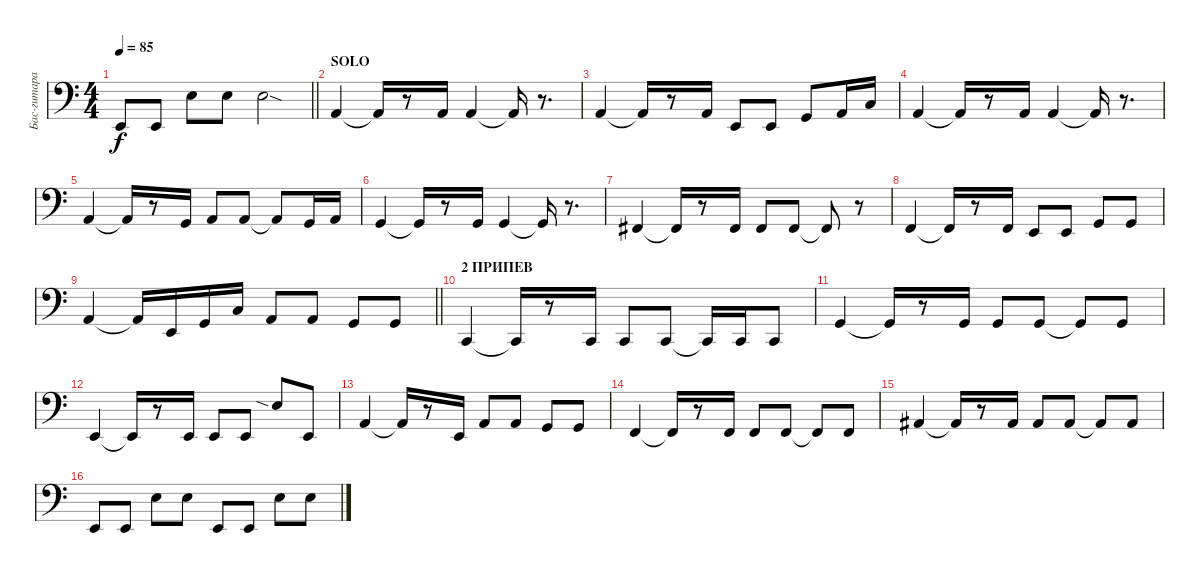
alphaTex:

\track ("Бас-гитара" "Бас-гитара") {instrument acousticguitarsteel}
\staff {score}
\tuning (G2 D2 A1 E1 B0) {hide}
\ts (4 4)
\tempo 85
\clef f4
\barLineRight lightlight
\ks c
0.4.8{dy f} 0.4.8 2.2.8 2.2.8 2.2{sod}.2 |
\section ("" "SOLO")
0.3.4 0.3{t}.16 r.8 0.3.16 0.3.4 0.3{t}.16 r.8{d} |
0.3.4 0.3{t}.16 r.8 0.3.16 0.4.8 0.4.8 3.4.8 0.3.16 3.3.16 |
0.3.4 0.3{t}.16 r.8 0.3.16 0.3.4 0.3{t}.16 r.8{d} |
0.3.4 0.3{t}.16 r.8 3.4.16 0.3.8 0.3.8 0.3{t}.8 3.4.16 0.3.16 |
3.4.4 3.4{t}.16 r.8 3.4.16 3.4.4 3.4{t}.16 r.8{d} |
2.4.4 2.4{t}.16 r.8 2.4.16 2.4.8 2.4.8 2.4{t}.8 r.8 |
1.4.4 1.4{t}.16 r.8 1.4.16 0.4.8 0.4.8 3.4.8 3.4.8 |
\barLineRight lightlight
0.3.4 0.3{t}.16 0.4.16 3.4.16 3.3.16 0.3.8 0.3.8 3.4.8 3.4.8 |
\section ("" "2 ПРИПЕВ")
1.5.4 1.5{t}.16 r.8 1.5.16 1.5.8 1.5.8 1.5{t}.16 1.5.16 1.5.8 |
3.4.4 3.4{t}.16 r.8 3.4.16 3.4.8 3.4.8 3.4{t}.8 3.4.8 |
0.4.4 0.4{t}.16 r.8 0.4.16 0.4.8 0.4.8 2.2{sia}.8 0.4.8 |
0.3.4 0.3{t}.16 r.8 0.4.16 0.3.8 0.3.8 3.4.8 3.4.8 |
1.4.4 1.4{t}.16 r.8 1.4.16 1.4.8 1.4.8 1.4{t}.8 1.4.8 |
1.3.4 1.3{t}.16 r.8 1.3.16 1.3.8 1.3.8 1.3{t}.8 1.3.8 |
0.4.8 0.4.8 2.2.8 2.2.8 0.4.8 0.4.8 2.2.8 2.2.8
